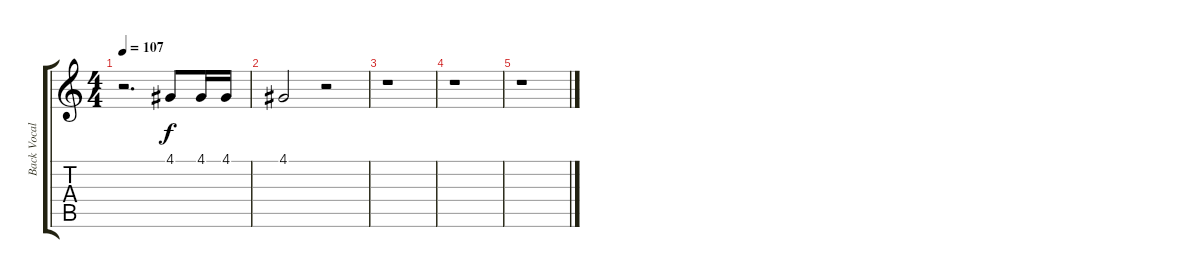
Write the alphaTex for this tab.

\track ("Back Vocals R" "Back Vocal") {instrument brasssection}
\staff {score tabs}
\tuning (E4 B3 G3 D3 A2 E2) {hide}
\ts (4 4)
\tempo 107
\clef g2
\ks c
r.2{d dy f} 4.1.8 4.1.16 4.1.16 |
4.1.2 r.2 |
r.1 |
r.1 |
r.1
